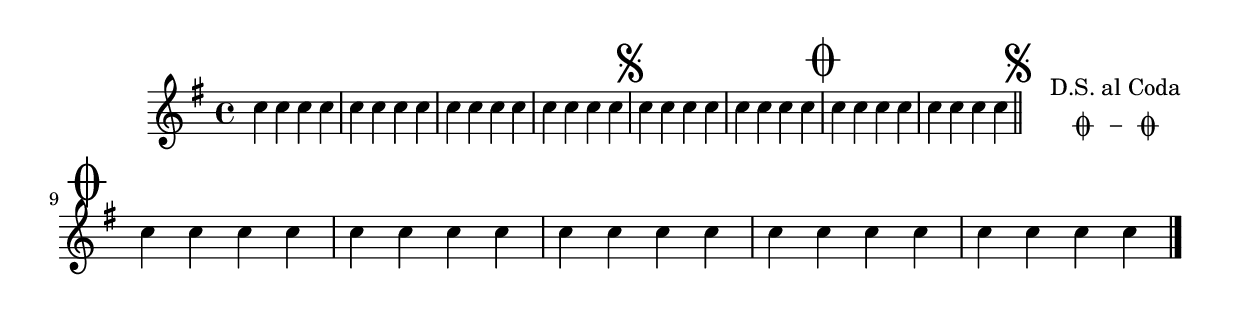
%% DO NOT EDIT this file manually; it is automatically
%% generated from LSR http://lsr.dsi.unimi.it
%% Make any changes in LSR itself, or in Documentation/snippets/new/ ,
%% and then run scripts/auxiliar/makelsr.py
%%
%% This file is in the public domain.
\version "2.17.15"

\header {
  lsrtags = "breaks, repeats, symbols-and-glyphs, workaround"

  texidoc = "
If you want to place an exiting segno sign and add text like @qq{D.S.
al Coda} next to it where usually the staff lines are you can use this
snippet. The coda will resume in a new line. There is a variation
documented in this snippet, where the coda will remain on the same
line.

"
  doctitle = "Positioning segno and coda (with line break)"
} % begin verbatim

{
  \clef treble
  \key g \major
  \time 4/4
  \relative c'' {
    \repeat unfold 4 {
      c4 c c c
    }

    % Set segno sign as rehearsal mark and adjust size if needed
    % \once \override Score.RehearsalMark.font-size = #3
    \mark \markup { \musicglyph #"scripts.segno" }
    \repeat unfold 2 {
      c4 c c c
    }

    % Set coda sign as rehearsal mark and adjust size if needed
    \once \override Score.RehearsalMark.font-size = #4
    \mark \markup { \musicglyph #"scripts.coda" }
    \repeat unfold 2 {
      c4 c c c
    }

    % Should Coda be on anew line?
    % Coda NOT on new line: use \nobreak
    % Coda on new line: DON'T use \nobreak
    % \noBreak

    \bar "||"

    % Set segno sign as rehearsal mark and adjust size if needed
    \once \override Score.RehearsalMark.break-visibility = #begin-of-line-invisible
    % \once \override Score.RehearsalMark.font-size = #3
    \mark \markup { \musicglyph #"scripts.segno" }

    % Here begins the trickery!
    % \cadenzaOn will suppress the bar count and \stopStaff removes the staff lines.
    \cadenzaOn
      \stopStaff
        % Some examples of possible text-displays

        % text line-aligned
        % ==================
        % Move text to the desired position
        % \once \override TextScript.extra-offset = #'( 2 . -3.5 )
        % | <>^\markup { D.S. al Coda } }

        % text center-aligned
        % ====================
        % Move text to the desired position
        % \once \override TextScript.extra-offset = #'( 6 . -5.0 )
        % | <>^\markup { \center-column { D.S. "al Coda" } }

        % text and symbols center-aligned
        % ===============================
        % Move text to the desired position and tweak spacing for optimum text alignment
        \repeat unfold 1 {
          s1
          \bar ""
        }
        \once \override TextScript.extra-offset = #'( 0 . -3.0 )
        \once \override TextScript.word-space = #1.5
        <>^\markup { \center-column { "D.S. al Coda" \line { \musicglyph #"scripts.coda" \musicglyph #"scripts.tenuto" \musicglyph #"scripts.coda"} } }

        % Increasing the unfold counter will expand the staff-free space
        \repeat unfold 3 {
          s1
          \bar ""
        }
        % Resume bar count and show staff lines again
     \startStaff
   \cadenzaOff

   % Should Coda be on new line?
   % Coda NOT on new line: DON'T use \break
   % Coda on new line: use \break
   \break

   % Show up, you clef and key!
   \once \override Staff.KeySignature.break-visibility = #end-of-line-invisible
   \once \override Staff.Clef.break-visibility = #end-of-line-invisible

   % Set coda sign as rehearsal mark and adjust size and position

   % Put the coda sign ontop of the (treble-)clef dependend on coda's line-position

   % Coda NOT on new line, use this:
   % \once \override Score.RehearsalMark.extra-offset = #'( -2 . 1.75 )

   % Coda on new line, use this:
   \once \override Score.RehearsalMark.extra-offset = #'( -4.5 . 0 )

   \once \override Score.RehearsalMark.font-size = #5
   \mark \markup { \musicglyph #"scripts.coda" }

   % The coda
   \repeat unfold 5 {
      c4 c c c
    }
    \bar"|."
  }
}
